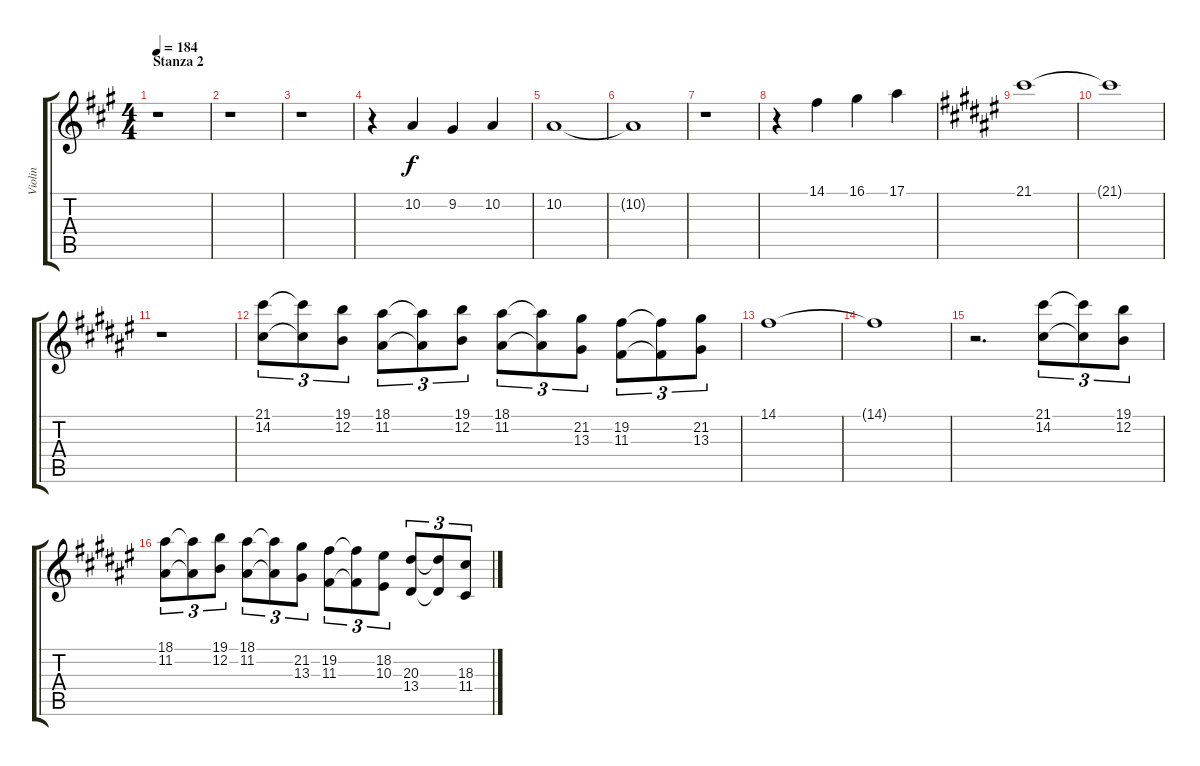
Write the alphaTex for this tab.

\track ("Violin" "Violin") {instrument violin}
\staff {score tabs}
\tuning (E4 B3 G3 D3 A2 E2) {hide}
\ts (4 4)
\section ("" "Stanza 2")
\tempo 184
\clef g2
\ks f#minor
r.1{dy f} |
r.1 |
r.1 |
r.4{volume 11} 10.2.4 9.2.4 10.2.4 |
10.2.1 |
10.2{t}.1 |
r.1 |
r.4 14.1.4 16.1.4 17.1.4 |
\ks f#
21.1.1 |
21.1{t}.1 |
r.1 |
(21.1 14.2).8{tu (3 2)} (21.1{t} 14.2{t}).8{tu (3 2)} (19.1 12.2).8{tu (3 2)} (18.1 11.2).8{tu (3 2)} (18.1{t} 11.2{t}).8{tu (3 2)} (19.1 12.2).8{tu (3 2)} (18.1 11.2).8{tu (3 2)} (18.1{t} 11.2{t}).8{tu (3 2)} (21.2 13.3).8{tu (3 2)} (19.2 11.3).8{tu (3 2)} (19.2{t} 11.3{t}).8{tu (3 2)} (21.2 13.3).8{tu (3 2)} |
14.1.1 |
14.1{t}.1 |
r.2{d} (21.1 14.2).8{tu (3 2)} (21.1{t} 14.2{t}).8{tu (3 2)} (19.1 12.2).8{tu (3 2)} |
(18.1 11.2).8{tu (3 2)} (18.1{t} 11.2{t}).8{tu (3 2)} (19.1 12.2).8{tu (3 2)} (18.1 11.2).8{tu (3 2)} (18.1{t} 11.2{t}).8{tu (3 2)} (21.2 13.3).8{tu (3 2)} (19.2 11.3).8{tu (3 2)} (19.2{t} 11.3{t}).8{tu (3 2)} (18.2 10.3).8{tu (3 2)} (20.3 13.4).8{tu (3 2)} (20.3{t} 13.4{t}).8{tu (3 2)} (18.3 11.4).8{tu (3 2)}
